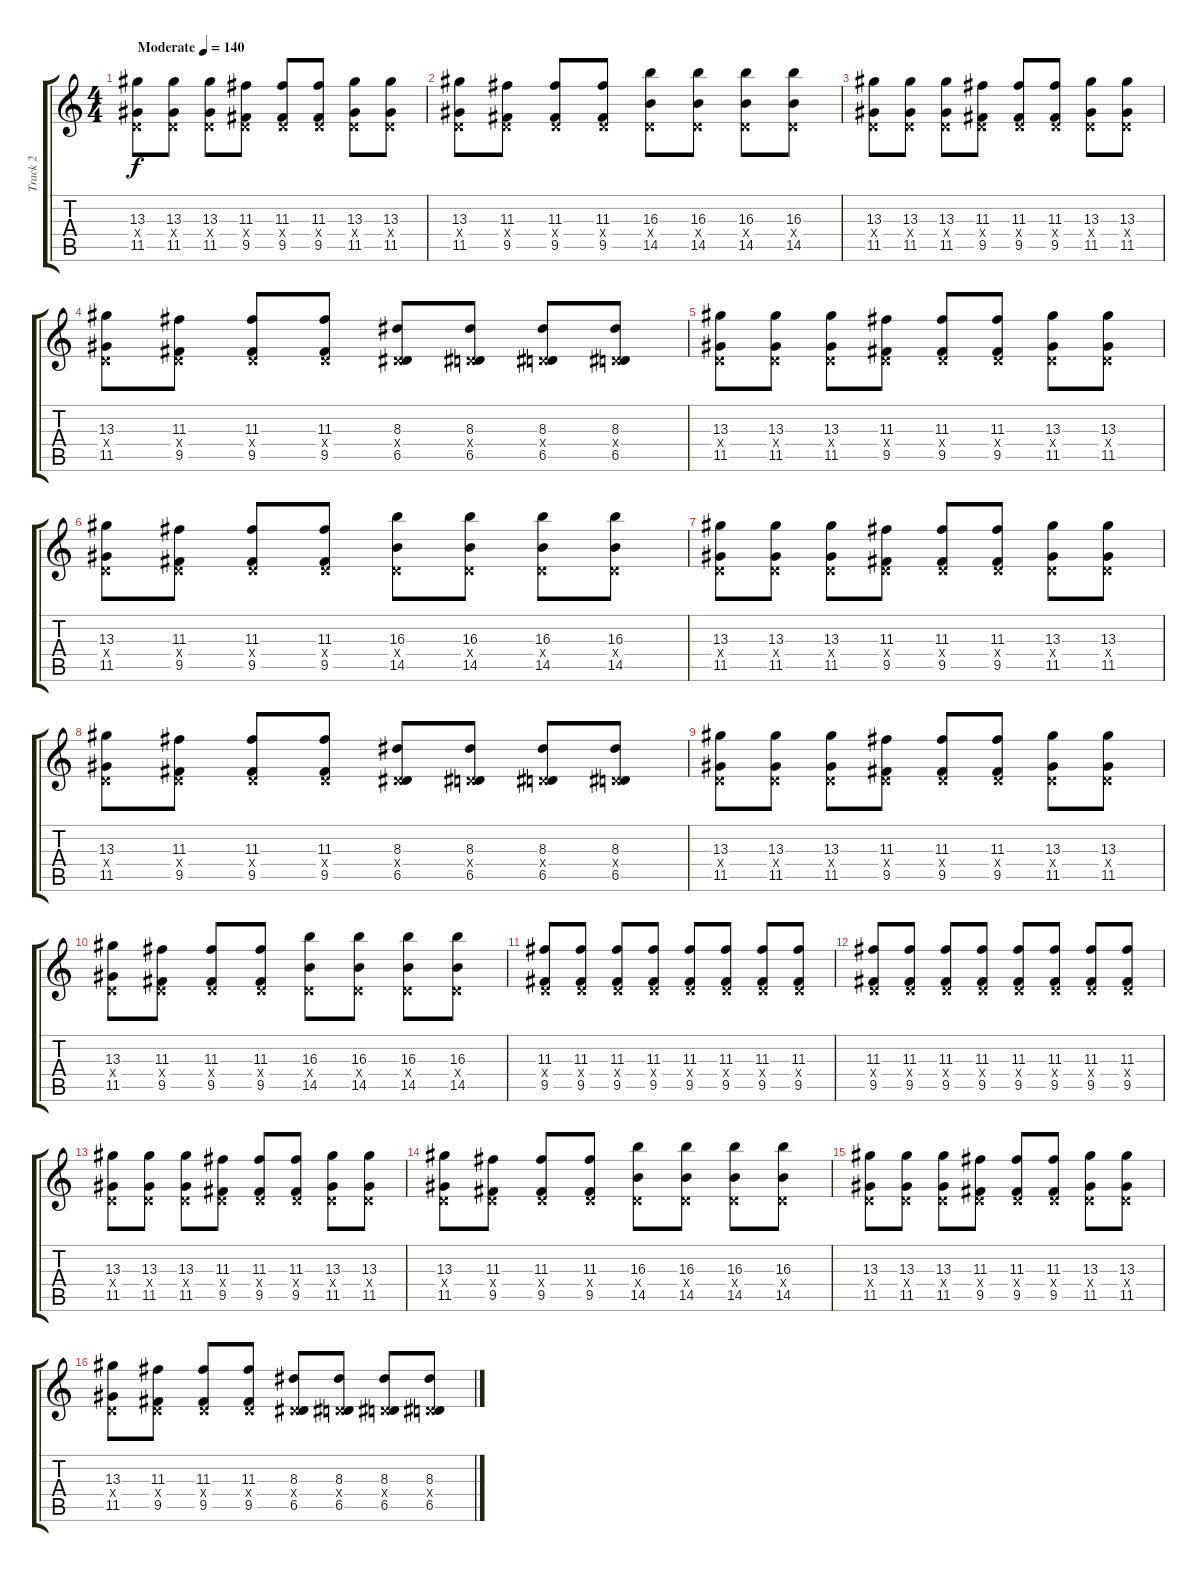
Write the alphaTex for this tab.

\track ("Track 2" "Track 2") {instrument distortionguitar}
\staff {score tabs}
\tuning (E4 B3 G3 D3 A2 D2) {hide}
\ts (4 4)
\tempo (140 "Moderate")
\clef g2
\ks c
(13.3 0.4{x} 11.5).8{dy f instrument distortionguitar} (13.3 0.4{x} 11.5).8 (13.3 0.4{x} 11.5).8 (11.3 0.4{x} 9.5).8 (11.3 0.4{x} 9.5).8 (11.3 0.4{x} 9.5).8 (13.3 0.4{x} 11.5).8 (13.3 0.4{x} 11.5).8 |
(13.3 0.4{x} 11.5).8 (11.3 0.4{x} 9.5).8 (11.3 0.4{x} 9.5).8 (11.3 0.4{x} 9.5).8 (16.3 0.4{x} 14.5).8 (16.3 0.4{x} 14.5).8 (16.3 0.4{x} 14.5).8 (16.3 0.4{x} 14.5).8 |
(13.3 0.4{x} 11.5).8 (13.3 0.4{x} 11.5).8 (13.3 0.4{x} 11.5).8 (11.3 0.4{x} 9.5).8 (11.3 0.4{x} 9.5).8 (11.3 0.4{x} 9.5).8 (13.3 0.4{x} 11.5).8 (13.3 0.4{x} 11.5).8 |
(13.3 0.4{x} 11.5).8 (11.3 0.4{x} 9.5).8 (11.3 0.4{x} 9.5).8 (11.3 0.4{x} 9.5).8 (8.3 0.4{x} 6.5).8 (8.3 0.4{x} 6.5).8 (8.3 0.4{x} 6.5).8 (8.3 0.4{x} 6.5).8 |
(13.3 0.4{x} 11.5).8 (13.3 0.4{x} 11.5).8 (13.3 0.4{x} 11.5).8 (11.3 0.4{x} 9.5).8 (11.3 0.4{x} 9.5).8 (11.3 0.4{x} 9.5).8 (13.3 0.4{x} 11.5).8 (13.3 0.4{x} 11.5).8 |
(13.3 0.4{x} 11.5).8 (11.3 0.4{x} 9.5).8 (11.3 0.4{x} 9.5).8 (11.3 0.4{x} 9.5).8 (16.3 0.4{x} 14.5).8 (16.3 0.4{x} 14.5).8 (16.3 0.4{x} 14.5).8 (16.3 0.4{x} 14.5).8 |
(13.3 0.4{x} 11.5).8 (13.3 0.4{x} 11.5).8 (13.3 0.4{x} 11.5).8 (11.3 0.4{x} 9.5).8 (11.3 0.4{x} 9.5).8 (11.3 0.4{x} 9.5).8 (13.3 0.4{x} 11.5).8 (13.3 0.4{x} 11.5).8 |
(13.3 0.4{x} 11.5).8 (11.3 0.4{x} 9.5).8 (11.3 0.4{x} 9.5).8 (11.3 0.4{x} 9.5).8 (8.3 0.4{x} 6.5).8 (8.3 0.4{x} 6.5).8 (8.3 0.4{x} 6.5).8 (8.3 0.4{x} 6.5).8 |
(13.3 0.4{x} 11.5).8 (13.3 0.4{x} 11.5).8 (13.3 0.4{x} 11.5).8 (11.3 0.4{x} 9.5).8 (11.3 0.4{x} 9.5).8 (11.3 0.4{x} 9.5).8 (13.3 0.4{x} 11.5).8 (13.3 0.4{x} 11.5).8 |
(13.3 0.4{x} 11.5).8 (11.3 0.4{x} 9.5).8 (11.3 0.4{x} 9.5).8 (11.3 0.4{x} 9.5).8 (16.3 0.4{x} 14.5).8 (16.3 0.4{x} 14.5).8 (16.3 0.4{x} 14.5).8 (16.3 0.4{x} 14.5).8 |
(11.3 0.4{x} 9.5).8 (11.3 0.4{x} 9.5).8 (11.3 0.4{x} 9.5).8 (11.3 0.4{x} 9.5).8 (11.3 0.4{x} 9.5).8 (11.3 0.4{x} 9.5).8 (11.3 0.4{x} 9.5).8 (11.3 0.4{x} 9.5).8 |
(11.3 0.4{x} 9.5).8 (11.3 0.4{x} 9.5).8 (11.3 0.4{x} 9.5).8 (11.3 0.4{x} 9.5).8 (11.3 0.4{x} 9.5).8 (11.3 0.4{x} 9.5).8 (11.3 0.4{x} 9.5).8 (11.3 0.4{x} 9.5).8 |
(13.3 0.4{x} 11.5).8 (13.3 0.4{x} 11.5).8 (13.3 0.4{x} 11.5).8 (11.3 0.4{x} 9.5).8 (11.3 0.4{x} 9.5).8 (11.3 0.4{x} 9.5).8 (13.3 0.4{x} 11.5).8 (13.3 0.4{x} 11.5).8 |
(13.3 0.4{x} 11.5).8 (11.3 0.4{x} 9.5).8 (11.3 0.4{x} 9.5).8 (11.3 0.4{x} 9.5).8 (16.3 0.4{x} 14.5).8 (16.3 0.4{x} 14.5).8 (16.3 0.4{x} 14.5).8 (16.3 0.4{x} 14.5).8 |
(13.3 0.4{x} 11.5).8 (13.3 0.4{x} 11.5).8 (13.3 0.4{x} 11.5).8 (11.3 0.4{x} 9.5).8 (11.3 0.4{x} 9.5).8 (11.3 0.4{x} 9.5).8 (13.3 0.4{x} 11.5).8 (13.3 0.4{x} 11.5).8 |
(13.3 0.4{x} 11.5).8 (11.3 0.4{x} 9.5).8 (11.3 0.4{x} 9.5).8 (11.3 0.4{x} 9.5).8 (8.3 0.4{x} 6.5).8 (8.3 0.4{x} 6.5).8 (8.3 0.4{x} 6.5).8 (8.3 0.4{x} 6.5).8
